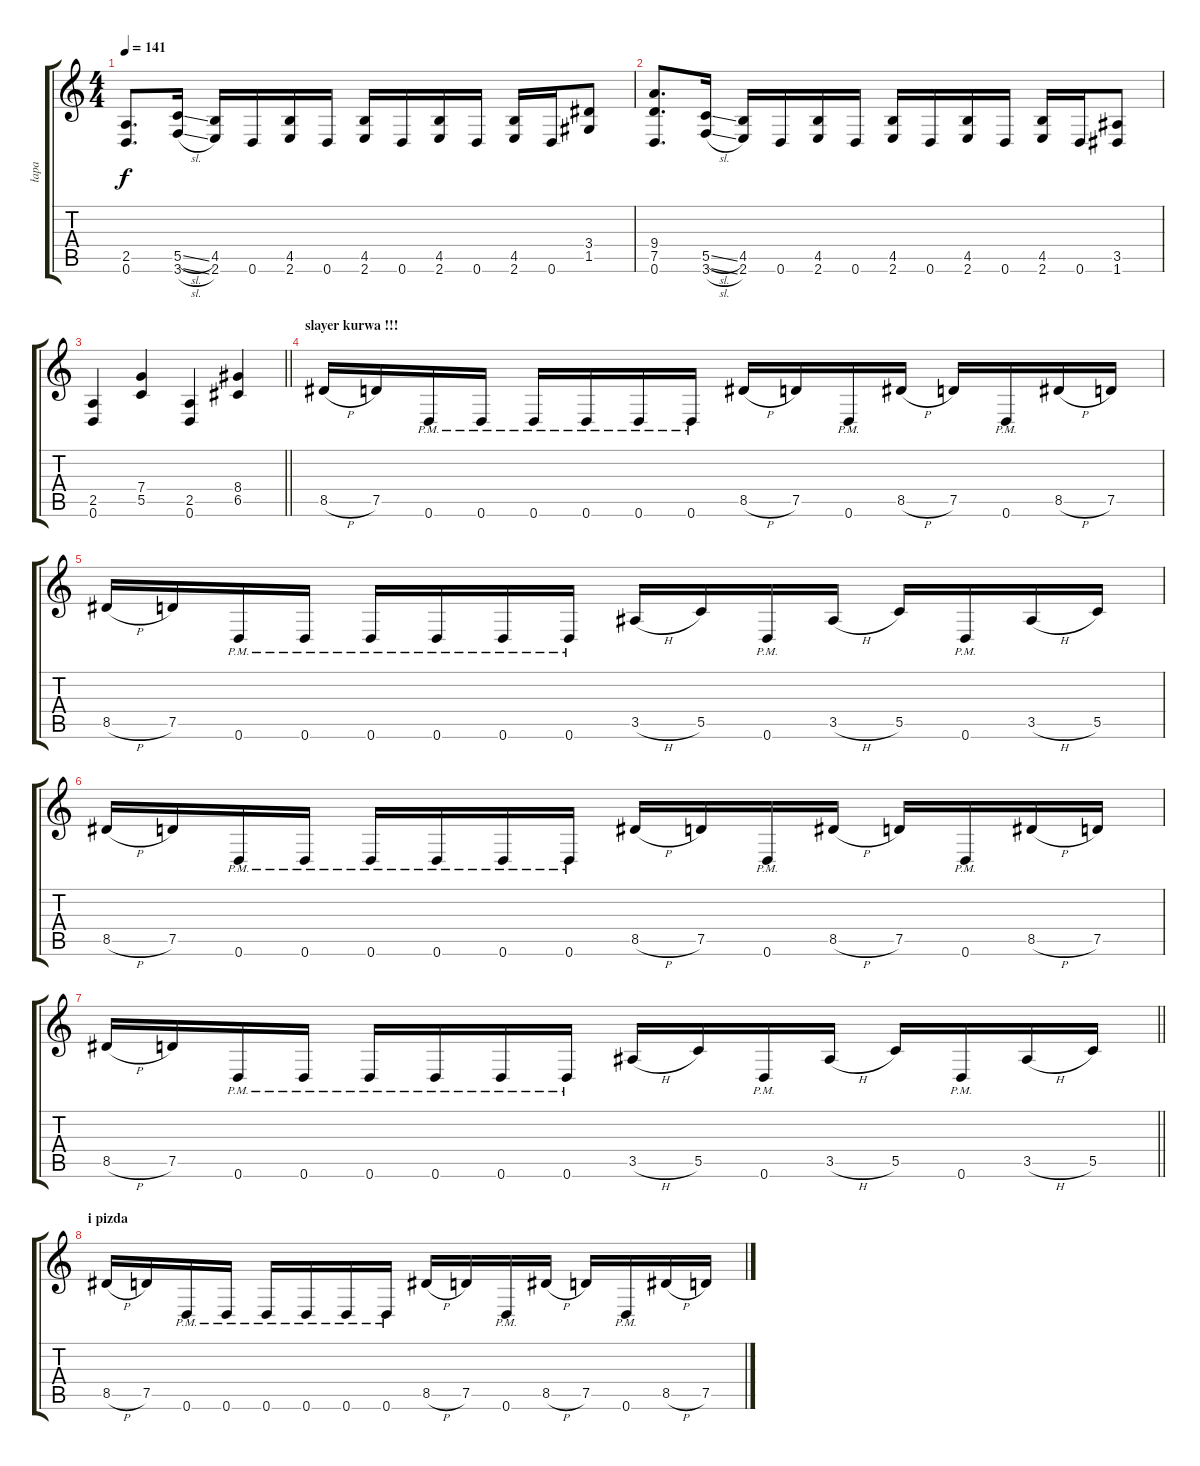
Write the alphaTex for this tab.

\track ("łapa" "łapa") {instrument distortionguitar}
\staff {score tabs}
\tuning (D4 A3 F3 C3 G2 D2) {hide}
\ts (4 4)
\tempo 141
\clef g2
\ks c
(2.5 0.6).8{d dy f} (5.5{sl} 3.6{sl}).16 (4.5 2.6).16 0.6.16 (4.5 2.6).16 0.6.16 (4.5 2.6).16 0.6.16 (4.5 2.6).16 0.6.16 (4.5 2.6).16 0.6.16 (3.4 1.5).8 |
(9.4 7.5 0.6).8{d} (5.5{sl} 3.6{sl}).16 (4.5 2.6).16 0.6.16 (4.5 2.6).16 0.6.16 (4.5 2.6).16 0.6.16 (4.5 2.6).16 0.6.16 (4.5 2.6).16 0.6.16 (3.5 1.6).8 |
\barLineRight lightlight
(2.5 0.6).4 (7.4 5.5).4 (2.5 0.6).4 (8.4 6.5).4 |
\section ("" "slayer kurwa !!!")
8.5{h}.16 7.5.16 0.6{pm}.16 0.6{pm}.16 0.6{pm}.16 0.6{pm}.16 0.6{pm}.16 0.6{pm}.16 8.5{h}.16 7.5.16 0.6{pm}.16 8.5{h}.16 7.5.16 0.6{pm}.16 8.5{h}.16 7.5.16 |
8.5{h}.16 7.5.16 0.6{pm}.16 0.6{pm}.16 0.6{pm}.16 0.6{pm}.16 0.6{pm}.16 0.6{pm}.16 3.5{h}.16 5.5.16 0.6{pm}.16 3.5{h}.16 5.5.16 0.6{pm}.16 3.5{h}.16 5.5.16 |
8.5{h}.16 7.5.16 0.6{pm}.16 0.6{pm}.16 0.6{pm}.16 0.6{pm}.16 0.6{pm}.16 0.6{pm}.16 8.5{h}.16 7.5.16 0.6{pm}.16 8.5{h}.16 7.5.16 0.6{pm}.16 8.5{h}.16 7.5.16 |
\barLineRight lightlight
8.5{h}.16 7.5.16 0.6{pm}.16 0.6{pm}.16 0.6{pm}.16 0.6{pm}.16 0.6{pm}.16 0.6{pm}.16 3.5{h}.16 5.5.16 0.6{pm}.16 3.5{h}.16 5.5.16 0.6{pm}.16 3.5{h}.16 5.5.16 |
\section ("" "i pizda")
8.5{h}.16 7.5.16 0.6{pm}.16 0.6{pm}.16 0.6{pm}.16 0.6{pm}.16 0.6{pm}.16 0.6{pm}.16 8.5{h}.16 7.5.16 0.6{pm}.16 8.5{h}.16 7.5.16 0.6{pm}.16 8.5{h}.16 7.5.16
